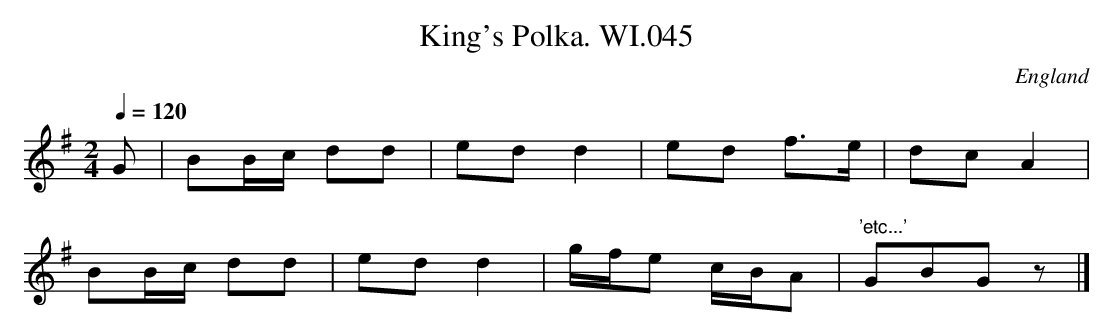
X:1
T:King's Polka. WI.045
M:2/4
L:1/8
Q:1/4=120
O:England
K:G major
G|BB/c/ dd|ed d2|ed f>e|dc A2|!
BB/c/ dd|ed d2|g/f/e c/B/A|"'etc...'"GBGz|]
